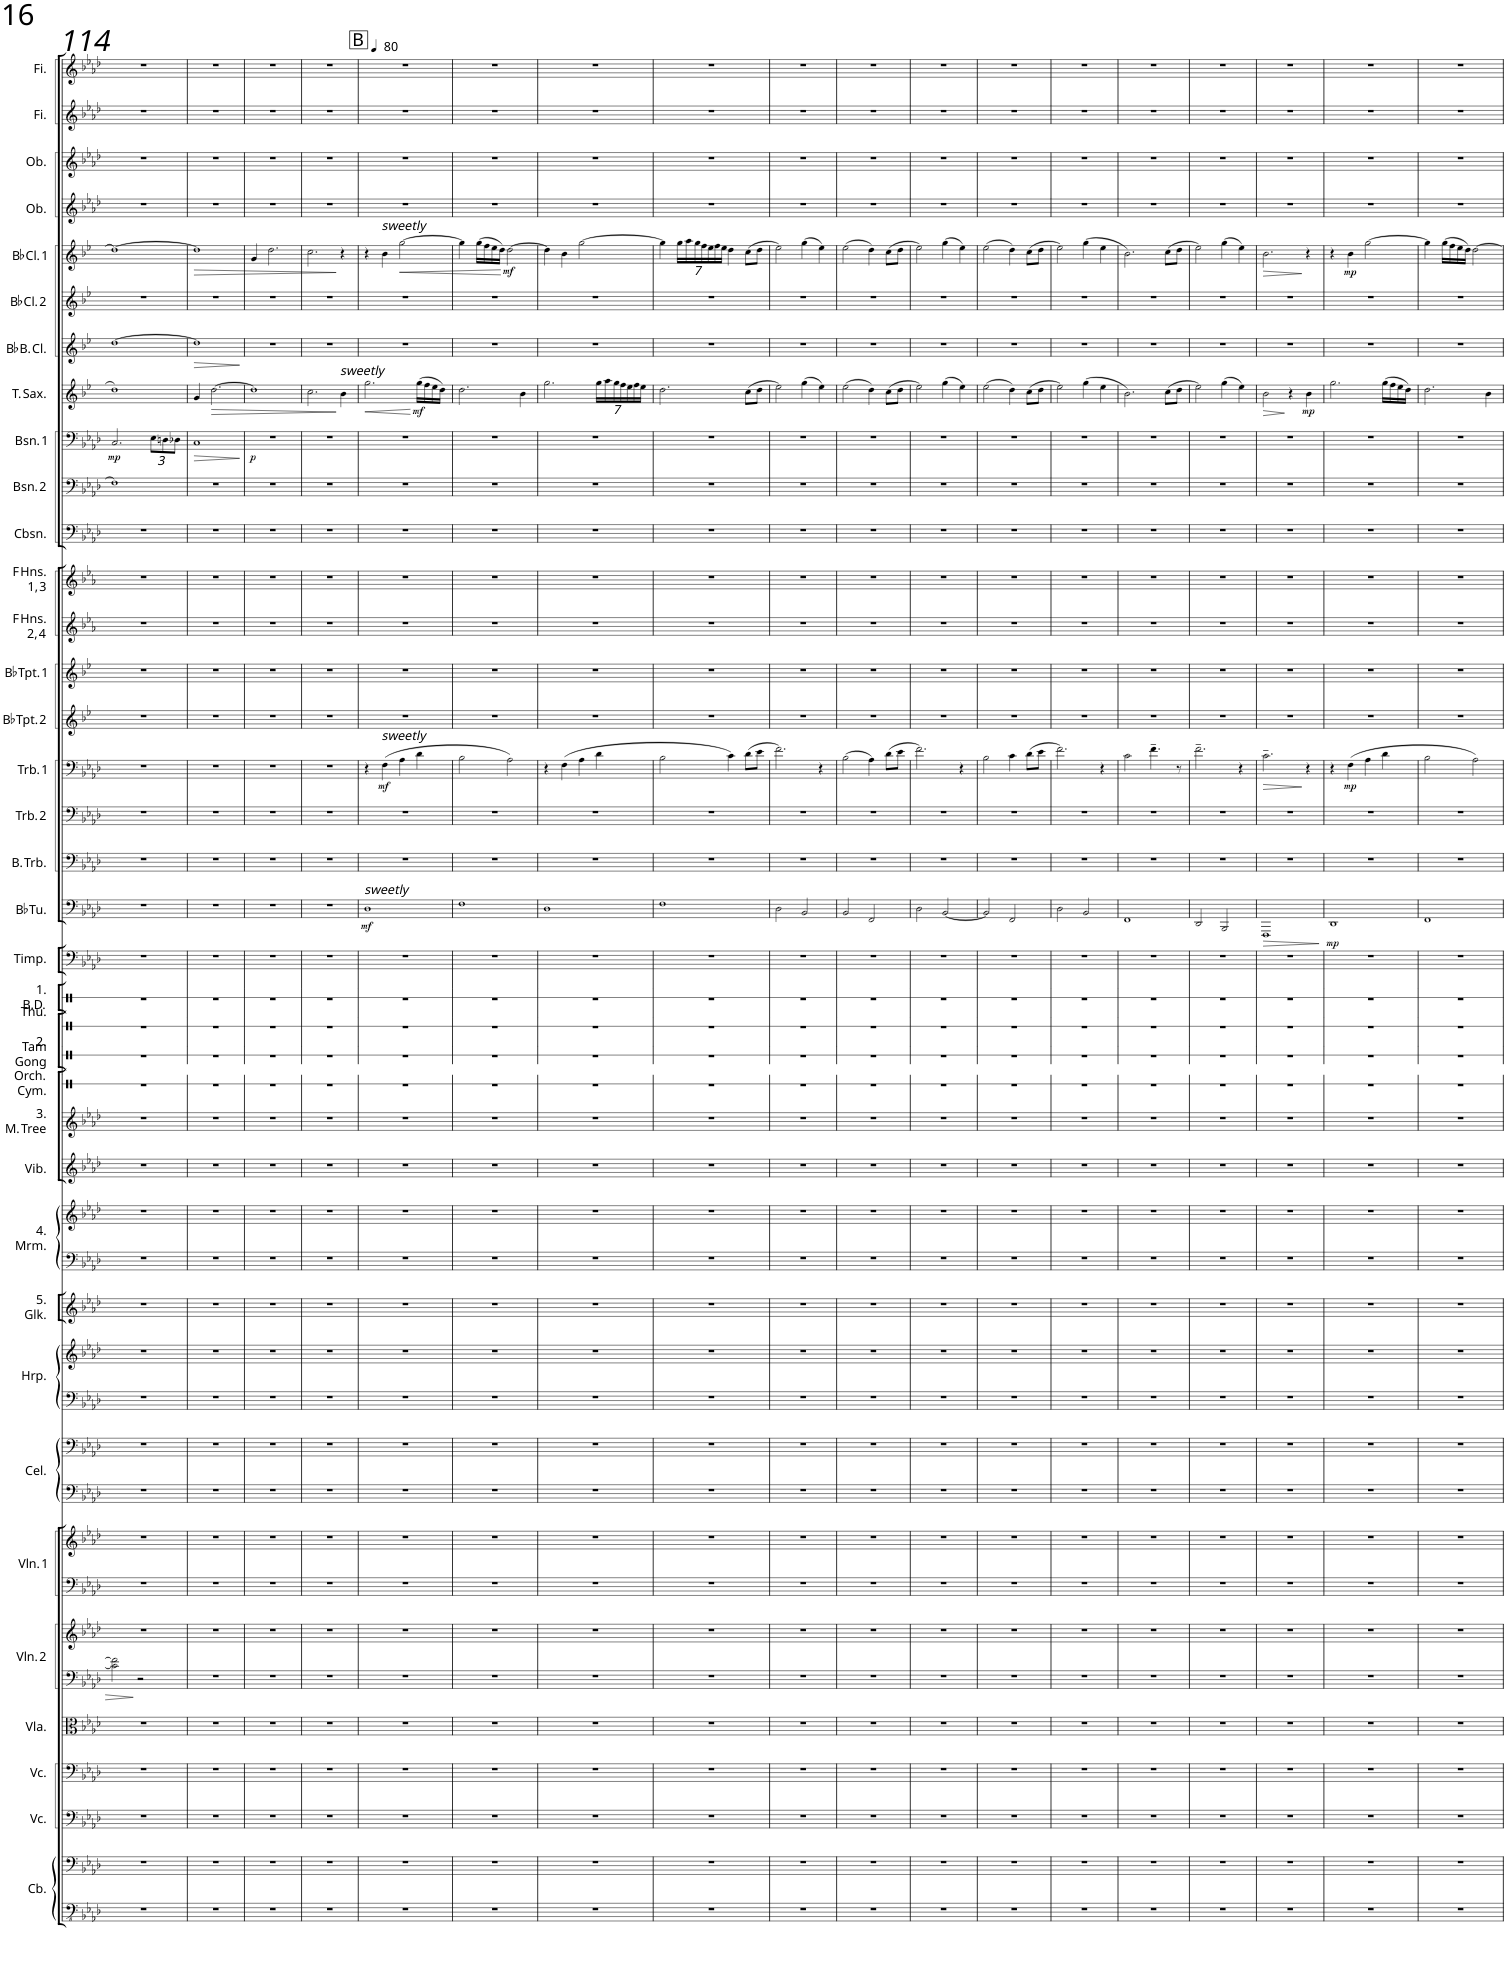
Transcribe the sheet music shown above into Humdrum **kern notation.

**kern	**kern	**kern	**kern	**kern	**kern	**kern	**kern	**kern	**kern	**kern	**kern	**kern	**kern	**kern	**kern	**kern	**kern	**kern	**kern	**kern	**kern	**kern	**kern	**dynam	**kern	**kern	**kern	**dynam	**kern	**kern	**kern	**kern	**kern	**kern	**kern	**dynam	**kern	**dynam	**kern	**dynam	**kern	**kern	**dynam	**kern	**kern	**kern	**kern
*part36	*part36	*part35	*part34	*part33	*part32	*part32	*part31	*part31	*part30	*part30	*part29	*part29	*part28	*part27	*part27	*part26	*part25	*part24	*part23	*part22	*part21	*part20	*part19	*part19	*part18	*part17	*part16	*part16	*part15	*part14	*part13	*part12	*part11	*part10	*part9	*part9	*part8	*part8	*part7	*part7	*part6	*part5	*part5	*part4	*part3	*part2	*part1
*staff42	*staff41	*staff40	*staff39	*staff38	*staff37	*staff36	*staff35	*staff34	*staff33	*staff32	*staff31	*staff30	*staff29	*staff28	*staff27	*staff26	*staff25	*staff24	*staff23	*staff22	*staff21	*staff20	*staff19	*staff19	*staff18	*staff17	*staff16	*staff16	*staff15	*staff14	*staff13	*staff12	*staff11	*staff10	*staff9	*staff9	*staff8	*staff8	*staff7	*staff7	*staff6	*staff5	*staff5	*staff4	*staff3	*staff2	*staff1
*I"Contrabass	*	*I"Violoncello	*I"Violoncello	*I"Viola	*I"Violin 2	*	*I"Violin 1	*	*I"Piano Celesta	*	*I"Harp	*	*I"5. Glockenspiel	*I"4. Marimba	*	*I"Vibraphone	*I"3. Mark Tree	*I"Orchestra Cymbals	*I"Tam-Tam Big Gong	*I"Thundersheet  2.	*I"1. Bass Drum	*I"Timpani	*I"Bb Tuba	*	*I"Bass Trombone	*I"Trombone 2	*I"Trombone 1	*	*I"Bb Trumpet 2	*I"Bb Trumpet 1	*I"F Horns 2, 4	*I"F Horns 1, 3	*I"Contrabassoon	*I"Bassoon 2	*I"Bassoon 1	*	*I"Tenor Saxophone	*	*I"Bb Bass Clarinet	*	*I"Bb Clarinet 2	*I"Bb Clarinet 1	*	*I"English Horn	*I"Oboe	*I"Flute 2 Alto Flt.	*I"Flute 1 Piccolo
*I'Cb.	*	*I'Vc.	*I'Vc.	*I'Vla.	*I'Vln. 2	*	*I'Vln. 1	*	*I'Pno. Csta.	*	*I'Hrp.	*	*I'5. Glk.	*I'4. Mrm.	*	*I'Vib.	*I'3. M. Tree	*I'Orch.  Cym.	*I'Tam Gong	*I'Thu.  2.	*I'1. B.D.	*I'Timp.	*I'Bb Tu.	*	*I'B. Trb.	*I'Trb. 2	*I'Trb. 1	*	*I'Bb Tpt. 2	*I'Bb Tpt. 1	*I'F Hns. 2, 4	*I'F Hns. 1, 3	*I'Cbsn.	*I'Bsn. 2	*I'Bsn. 1	*	*I'T. Sax.	*	*I'Bb B. Cl.	*	*I'Bb Cl. 2	*I'Bb Cl. 1	*	*I'E. Hn.	*I'Ob.	*I'Fl. 2 AFlt	*I'Fl. 1 Picc.
!!LO:PB:g=z
*clefFv4	*clefF4	*clefF4	*clefF4	*clefC3	*clefF4	*clefG2	*clefF4	*clefG2	*clefF4	*clefF4	*clefF4	*clefG2	*clefG2	*clefF4	*clefG2	*clefG2	*clefG2	*clefX	*clefX	*clefX	*clefX	*clefF4	*clefF4	*	*clefF4	*clefF4	*clefF4	*	*clefG2	*clefG2	*clefG2	*clefG2	*clefF4	*clefF4	*clefF4	*	*clefG2	*	*clefG2	*	*clefG2	*clefG2	*	*clefG2	*clefG2	*clefG2	*clefG2
*	*	*	*	*	*	*	*	*	*Trd-7c-12	*Trd-7c-12	*	*	*Trd-14c-24	*	*	*	*	*	*	*	*	*	*	*	*	*	*	*	*Trd1c2	*Trd1c2	*Trd4c7	*Trd4c7	*Trd7c12	*	*	*	*Trd8c14	*	*Trd8c14	*	*Trd1c2	*Trd1c2	*	*Trd4c7	*	*	*
*k[b-e-a-d-]	*k[b-e-a-d-]	*k[b-e-a-d-]	*k[b-e-a-d-]	*k[b-e-a-d-]	*k[b-e-a-d-]	*k[b-e-a-d-]	*k[b-e-a-d-]	*k[b-e-a-d-]	*k[b-e-a-d-]	*k[b-e-a-d-]	*k[b-e-a-d-]	*k[b-e-a-d-]	*k[b-e-a-d-]	*k[b-e-a-d-]	*k[b-e-a-d-]	*k[b-e-a-d-]	*k[b-e-a-d-]	*k[]	*k[]	*k[]	*k[]	*k[b-e-a-d-]	*k[b-e-a-d-]	*	*k[b-e-a-d-]	*k[b-e-a-d-]	*k[b-e-a-d-]	*	*k[b-e-]	*k[b-e-]	*k[b-e-a-]	*k[b-e-a-]	*k[b-e-a-d-]	*k[b-e-a-d-]	*k[b-e-a-d-]	*	*k[b-e-]	*	*k[b-e-]	*	*k[b-e-]	*k[b-e-]	*	*k[b-e-a-d-]	*k[b-e-a-d-]	*k[b-e-a-d-]	*k[b-e-a-d-]
*M4/4	*M4/4	*M4/4	*M4/4	*M4/4	*M4/4	*M4/4	*M4/4	*M4/4	*M4/4	*M4/4	*M4/4	*M4/4	*M4/4	*M4/4	*M4/4	*M4/4	*M4/4	*M4/4	*M4/4	*M4/4	*M4/4	*M4/4	*M4/4	*	*M4/4	*M4/4	*M4/4	*	*M4/4	*M4/4	*M4/4	*M4/4	*M4/4	*M4/4	*M4/4	*	*M4/4	*	*M4/4	*	*M4/4	*M4/4	*	*M4/4	*M4/4	*M4/4	*M4/4
=114	=114	=114	=114	=114	=114	=114	=114	=114	=114	=114	=114	=114	=114	=114	=114	=114	=114	=114	=114	=114	=114	=114	=114	=114	=114	=114	=114	=114	=114	=114	=114	=114	=114	=114	=114	=114	=114	=114	=114	=114	=114	=114	=114	=114	=114	=114	=114
!	!	!	!	!	!	!	!	!	!	!	!	!	!	!	!	!	!	!	!	!	!	!	!	!	!	!	!	!	!	!	!	!	!	!	!	!LO:DY:b	!	!	!	!	!	!	!	!	!	!	!
1r	1r	1r	1r	1r	2c\] 2f\]	1r	1r	1r	1r	1r	1r	1r	1r	1r	1r	1r	1r	1r	1r	1r	1r	1r	1r	.	1r	1r	1r	.	1r	1r	1r	1r	1r	1F]	2.C/	mp	1dd	.	[1dd	.	1r	1dd_	.	1r	1r	1r	1r
.	.	.	.	.	2r	.	.	.	.	.	.	.	.	.	.	.	.	.	.	.	.	.	.	.	.	.	.	.	.	.	.	.	.	.	.	.	.	.	.	.	.	.	.	.	.	.	.
*	*	*	*	*	*	*	*	*	*	*	*	*	*	*	*	*	*	*	*	*	*	*	*	*	*	*	*	*	*	*	*	*	*	*	*Xbrackettup	*	*	*	*	*	*	*	*	*	*	*	*
.	.	.	.	.	.	.	.	.	.	.	.	.	.	.	.	.	.	.	.	.	.	.	.	.	.	.	.	.	.	.	.	.	.	.	12E-\L	.	.	.	.	.	.	.	.	.	.	.	.
.	.	.	.	.	.	.	.	.	.	.	.	.	.	.	.	.	.	.	.	.	.	.	.	.	.	.	.	.	.	.	.	.	.	.	12Dn\	.	.	.	.	.	.	.	.	.	.	.	.
.	.	.	.	.	.	.	.	.	.	.	.	.	.	.	.	.	.	.	.	.	.	.	.	.	.	.	.	.	.	.	.	.	.	.	12D-X\J	.	.	.	.	.	.	.	.	.	.	.	.
=115	=115	=115	=115	=115	=115	=115	=115	=115	=115	=115	=115	=115	=115	=115	=115	=115	=115	=115	=115	=115	=115	=115	=115	=115	=115	=115	=115	=115	=115	=115	=115	=115	=115	=115	=115	=115	=115	=115	=115	=115	=115	=115	=115	=115	=115	=115	=115
!	!	!	!	!	!	!	!	!	!	!	!	!	!	!	!	!	!	!	!	!	!	!	!	!	!	!	!	!	!	!	!	!	!	!	!	!LO:HP:b	!	!	!	!LO:HP:b	!	!	!LO:HP:b	!	!	!	!
1r	1r	1r	1r	1r	1r	1r	1r	1r	1r	1r	1r	1r	1r	1r	1r	1r	1r	1r	1r	1r	1r	1r	1r	.	1r	1r	1r	.	1r	1r	1r	1r	1r	1r	1C	>	4g/	.	1dd]	>	1r	1dd]	>	1r	1r	1r	1r
!	!	!	!	!	!	!	!	!	!	!	!	!	!	!	!	!	!	!	!	!	!	!	!	!	!	!	!	!	!	!	!	!	!	!	!	!	!	!LO:HP:b	!	!	!	!	!	!	!	!	!
.	.	.	.	.	.	.	.	.	.	.	.	.	.	.	.	.	.	.	.	.	.	.	.	.	.	.	.	.	.	.	.	.	.	.	.	.	[2.dd\	>	.	.	.	.	.	.	.	.	.
.	.	.	.	.	.	.	.	.	.	.	.	.	.	.	.	.	.	.	.	.	.	.	.	.	.	.	.	.	.	.	.	.	.	.	.	]	.	.	.	]	.	.	.	.	.	.	.
=116	=116	=116	=116	=116	=116	=116	=116	=116	=116	=116	=116	=116	=116	=116	=116	=116	=116	=116	=116	=116	=116	=116	=116	=116	=116	=116	=116	=116	=116	=116	=116	=116	=116	=116	=116	=116	=116	=116	=116	=116	=116	=116	=116	=116	=116	=116	=116
!	!	!	!	!	!	!	!	!	!	!	!	!	!	!	!	!	!	!	!	!	!	!	!	!	!	!	!	!	!	!	!	!	!	!	!	!LO:DY:b	!	!	!	!	!	!	!	!	!	!	!
1r	1r	1r	1r	1r	1r	1r	1r	1r	1r	1r	1r	1r	1r	1r	1r	1r	1r	1r	1r	1r	1r	1r	1r	.	1r	1r	1r	.	1r	1r	1r	1r	1r	1r	1r	p	1dd]	.	1r	.	1r	4g/	.	1r	1r	1r	1r
.	.	.	.	.	.	.	.	.	.	.	.	.	.	.	.	.	.	.	.	.	.	.	.	.	.	.	.	.	.	.	.	.	.	.	.	.	.	.	.	.	.	2.dd\	.	.	.	.	.
=117	=117	=117	=117	=117	=117	=117	=117	=117	=117	=117	=117	=117	=117	=117	=117	=117	=117	=117	=117	=117	=117	=117	=117	=117	=117	=117	=117	=117	=117	=117	=117	=117	=117	=117	=117	=117	=117	=117	=117	=117	=117	=117	=117	=117	=117	=117	=117
1r	1r	1r	1r	1r	1r	1r	1r	1r	1r	1r	1r	1r	1r	1r	1r	1r	1r	1r	1r	1r	1r	1r	1r	.	1r	1r	1r	.	1r	1r	1r	1r	1r	1r	1r	.	2.cc\	.	1r	.	1r	2.cc\	.	1r	1r	1r	1r
!	!	!	!	!	!	!	!	!	!	!	!	!	!	!	!	!	!	!	!	!	!	!	!	!	!	!	!	!	!	!	!	!	!	!	!	!	!LO:TX:a:i:t=sweetly	!	!	!	!	!	!	!	!	!	!
.	.	.	.	.	.	.	.	.	.	.	.	.	.	.	.	.	.	.	.	.	.	.	.	.	.	.	.	.	.	.	.	.	.	.	.	.	4b-\	]	.	.	.	4r	]	.	.	.	.
=118	=118	=118	=118	=118	=118	=118	=118	=118	=118	=118	=118	=118	=118	=118	=118	=118	=118	=118	=118	=118	=118	=118	=118	=118	=118	=118	=118	=118	=118	=118	=118	=118	=118	=118	=118	=118	=118	=118	=118	=118	=118	=118	=118	=118	=118	=118	=118
!!LO:REH:place=s1:a:B:cj:fs=20:t=B
*	*	*	*	*	*	*	*	*	*	*	*	*	*	*	*	*	*	*	*	*	*	*	*	*	*	*	*	*	*	*	*	*	*	*	*	*	*	*	*	*	*	*	*	*	*	*	*MM80
!	!	!	!	!	!	!	!	!	!	!	!	!	!	!	!	!	!	!	!	!	!	!	!LO:TX:a:i:t=sweetly	!	!	!	!	!	!	!	!	!	!	!	!	!	!	!	!	!	!	!	!	!	!	!	!
!	!	!	!	!	!	!	!	!	!	!	!	!	!	!	!	!	!	!	!	!	!	!	!	!LO:DY:b	!	!	!	!	!	!	!	!	!	!	!	!	!	!LO:HP:b	!	!	!	!	!	!	!	!	!
1r	1r	1r	1r	1r	1r	1r	1r	1r	1r	1r	1r	1r	1r	1r	1r	1r	1r	1r	1r	1r	1r	1r	1D-	mf	1r	1r	4r	.	1r	1r	1r	1r	1r	1r	1r	.	2.gg\	<	1r	.	1r	4r	.	1r	1r	1r	1r
!	!	!	!	!	!	!	!	!	!	!	!	!	!	!	!	!	!	!	!	!	!	!	!	!	!	!	!	!	!	!	!	!	!	!	!	!	!	!	!	!	!	!LO:TX:a:i:t=sweetly	!	!	!	!	!
!	!	!	!	!	!	!	!	!	!	!	!	!	!	!	!	!	!	!	!	!	!	!	!	!	!	!	!LO:TX:a:i:t=sweetly	!	!	!	!	!	!	!	!	!	!	!	!	!	!	!	!	!	!	!	!
!	!	!	!	!	!	!	!	!	!	!	!	!	!	!	!	!	!	!	!	!	!	!	!	!	!	!	!	!LO:DY:b	!	!	!	!	!	!	!	!	!	!	!	!	!	!	!	!	!	!	!
.	.	.	.	.	.	.	.	.	.	.	.	.	.	.	.	.	.	.	.	.	.	.	.	.	.	.	(>4F\	mf	.	.	.	.	.	.	.	.	.	.	.	.	.	4b-\	.	.	.	.	.
!	!	!	!	!	!	!	!	!	!	!	!	!	!	!	!	!	!	!	!	!	!	!	!	!	!	!	!	!	!	!	!	!	!	!	!	!	!	!	!	!	!	!	!LO:HP:b	!	!	!	!
.	.	.	.	.	.	.	.	.	.	.	.	.	.	.	.	.	.	.	.	.	.	.	.	.	.	.	4A-\	.	.	.	.	.	.	.	.	.	.	.	.	.	.	[2gg\	<	.	.	.	.
!	!	!	!	!	!	!	!	!	!	!	!	!	!	!	!	!	!	!	!	!	!	!	!	!	!	!	!	!	!	!	!	!	!	!	!	!	!	!LO:DY:n=1:b	!	!	!	!	!	!	!	!	!
.	.	.	.	.	.	.	.	.	.	.	.	.	.	.	.	.	.	.	.	.	.	.	.	.	.	.	4d-\	.	.	.	.	.	.	.	.	.	(>16gg\LL	[ mf	.	.	.	.	.	.	.	.	.
.	.	.	.	.	.	.	.	.	.	.	.	.	.	.	.	.	.	.	.	.	.	.	.	.	.	.	.	.	.	.	.	.	.	.	.	.	16ff\	.	.	.	.	.	.	.	.	.	.
.	.	.	.	.	.	.	.	.	.	.	.	.	.	.	.	.	.	.	.	.	.	.	.	.	.	.	.	.	.	.	.	.	.	.	.	.	16ee-\	.	.	.	.	.	.	.	.	.	.
.	.	.	.	.	.	.	.	.	.	.	.	.	.	.	.	.	.	.	.	.	.	.	.	.	.	.	.	.	.	.	.	.	.	.	.	.	16dd\JJ)	.	.	.	.	.	.	.	.	.	.
=119	=119	=119	=119	=119	=119	=119	=119	=119	=119	=119	=119	=119	=119	=119	=119	=119	=119	=119	=119	=119	=119	=119	=119	=119	=119	=119	=119	=119	=119	=119	=119	=119	=119	=119	=119	=119	=119	=119	=119	=119	=119	=119	=119	=119	=119	=119	=119
1r	1r	1r	1r	1r	1r	1r	1r	1r	1r	1r	1r	1r	1r	1r	1r	1r	1r	1r	1r	1r	1r	1r	1F	.	1r	1r	2B-\	.	1r	1r	1r	1r	1r	1r	1r	.	2.dd\	.	1r	.	1r	4gg\]	.	1r	1r	1r	1r
.	.	.	.	.	.	.	.	.	.	.	.	.	.	.	.	.	.	.	.	.	.	.	.	.	.	.	.	.	.	.	.	.	.	.	.	.	.	.	.	.	.	(>16gg\LL	.	.	.	.	.
.	.	.	.	.	.	.	.	.	.	.	.	.	.	.	.	.	.	.	.	.	.	.	.	.	.	.	.	.	.	.	.	.	.	.	.	.	.	.	.	.	.	16ff\	.	.	.	.	.
.	.	.	.	.	.	.	.	.	.	.	.	.	.	.	.	.	.	.	.	.	.	.	.	.	.	.	.	.	.	.	.	.	.	.	.	.	.	.	.	.	.	16ee-\	.	.	.	.	.
.	.	.	.	.	.	.	.	.	.	.	.	.	.	.	.	.	.	.	.	.	.	.	.	.	.	.	.	.	.	.	.	.	.	.	.	.	.	.	.	.	.	16dd\JJ)	.	.	.	.	.
!	!	!	!	!	!	!	!	!	!	!	!	!	!	!	!	!	!	!	!	!	!	!	!	!	!	!	!	!	!	!	!	!	!	!	!	!	!	!	!	!	!	!	!LO:DY:n=1:b	!	!	!	!
.	.	.	.	.	.	.	.	.	.	.	.	.	.	.	.	.	.	.	.	.	.	.	.	.	.	.	2A-\)	.	.	.	.	.	.	.	.	.	.	.	.	.	.	[2dd\	[ mf	.	.	.	.
.	.	.	.	.	.	.	.	.	.	.	.	.	.	.	.	.	.	.	.	.	.	.	.	.	.	.	.	.	.	.	.	.	.	.	.	.	4b-\	.	.	.	.	.	.	.	.	.	.
=120	=120	=120	=120	=120	=120	=120	=120	=120	=120	=120	=120	=120	=120	=120	=120	=120	=120	=120	=120	=120	=120	=120	=120	=120	=120	=120	=120	=120	=120	=120	=120	=120	=120	=120	=120	=120	=120	=120	=120	=120	=120	=120	=120	=120	=120	=120	=120
1r	1r	1r	1r	1r	1r	1r	1r	1r	1r	1r	1r	1r	1r	1r	1r	1r	1r	1r	1r	1r	1r	1r	1D-	.	1r	1r	4r	.	1r	1r	1r	1r	1r	1r	1r	.	2.gg\	.	1r	.	1r	4dd\]	.	1r	1r	1r	1r
.	.	.	.	.	.	.	.	.	.	.	.	.	.	.	.	.	.	.	.	.	.	.	.	.	.	.	(>4F\	.	.	.	.	.	.	.	.	.	.	.	.	.	.	4b-\	.	.	.	.	.
.	.	.	.	.	.	.	.	.	.	.	.	.	.	.	.	.	.	.	.	.	.	.	.	.	.	.	4A-\	.	.	.	.	.	.	.	.	.	.	.	.	.	.	[2gg\	.	.	.	.	.
*	*	*	*	*	*	*	*	*	*	*	*	*	*	*	*	*	*	*	*	*	*	*	*	*	*	*	*	*	*	*	*	*	*	*	*	*	*Xbrackettup	*	*	*	*	*	*	*	*	*	*
.	.	.	.	.	.	.	.	.	.	.	.	.	.	.	.	.	.	.	.	.	.	.	.	.	.	.	4d-\	.	.	.	.	.	.	.	.	.	28gg\LL	.	.	.	.	.	.	.	.	.	.
.	.	.	.	.	.	.	.	.	.	.	.	.	.	.	.	.	.	.	.	.	.	.	.	.	.	.	.	.	.	.	.	.	.	.	.	.	28aa\	.	.	.	.	.	.	.	.	.	.
.	.	.	.	.	.	.	.	.	.	.	.	.	.	.	.	.	.	.	.	.	.	.	.	.	.	.	.	.	.	.	.	.	.	.	.	.	28gg\	.	.	.	.	.	.	.	.	.	.
.	.	.	.	.	.	.	.	.	.	.	.	.	.	.	.	.	.	.	.	.	.	.	.	.	.	.	.	.	.	.	.	.	.	.	.	.	28ff\	.	.	.	.	.	.	.	.	.	.
.	.	.	.	.	.	.	.	.	.	.	.	.	.	.	.	.	.	.	.	.	.	.	.	.	.	.	.	.	.	.	.	.	.	.	.	.	28ee-\	.	.	.	.	.	.	.	.	.	.
.	.	.	.	.	.	.	.	.	.	.	.	.	.	.	.	.	.	.	.	.	.	.	.	.	.	.	.	.	.	.	.	.	.	.	.	.	28ff\	.	.	.	.	.	.	.	.	.	.
.	.	.	.	.	.	.	.	.	.	.	.	.	.	.	.	.	.	.	.	.	.	.	.	.	.	.	.	.	.	.	.	.	.	.	.	.	28ee-\JJ	.	.	.	.	.	.	.	.	.	.
=121	=121	=121	=121	=121	=121	=121	=121	=121	=121	=121	=121	=121	=121	=121	=121	=121	=121	=121	=121	=121	=121	=121	=121	=121	=121	=121	=121	=121	=121	=121	=121	=121	=121	=121	=121	=121	=121	=121	=121	=121	=121	=121	=121	=121	=121	=121	=121
1r	1r	1r	1r	1r	1r	1r	1r	1r	1r	1r	1r	1r	1r	1r	1r	1r	1r	1r	1r	1r	1r	1r	1F	.	1r	1r	2B-\	.	1r	1r	1r	1r	1r	1r	1r	.	2.dd\	.	1r	.	1r	4gg\]	.	1r	1r	1r	1r
*	*	*	*	*	*	*	*	*	*	*	*	*	*	*	*	*	*	*	*	*	*	*	*	*	*	*	*	*	*	*	*	*	*	*	*	*	*	*	*	*	*	*Xbrackettup	*	*	*	*	*
.	.	.	.	.	.	.	.	.	.	.	.	.	.	.	.	.	.	.	.	.	.	.	.	.	.	.	.	.	.	.	.	.	.	.	.	.	.	.	.	.	.	28gg\LL	.	.	.	.	.
.	.	.	.	.	.	.	.	.	.	.	.	.	.	.	.	.	.	.	.	.	.	.	.	.	.	.	.	.	.	.	.	.	.	.	.	.	.	.	.	.	.	28aa\	.	.	.	.	.
.	.	.	.	.	.	.	.	.	.	.	.	.	.	.	.	.	.	.	.	.	.	.	.	.	.	.	.	.	.	.	.	.	.	.	.	.	.	.	.	.	.	28gg\	.	.	.	.	.
.	.	.	.	.	.	.	.	.	.	.	.	.	.	.	.	.	.	.	.	.	.	.	.	.	.	.	.	.	.	.	.	.	.	.	.	.	.	.	.	.	.	28ff\	.	.	.	.	.
.	.	.	.	.	.	.	.	.	.	.	.	.	.	.	.	.	.	.	.	.	.	.	.	.	.	.	.	.	.	.	.	.	.	.	.	.	.	.	.	.	.	28ee-\	.	.	.	.	.
.	.	.	.	.	.	.	.	.	.	.	.	.	.	.	.	.	.	.	.	.	.	.	.	.	.	.	.	.	.	.	.	.	.	.	.	.	.	.	.	.	.	28ff\	.	.	.	.	.
.	.	.	.	.	.	.	.	.	.	.	.	.	.	.	.	.	.	.	.	.	.	.	.	.	.	.	.	.	.	.	.	.	.	.	.	.	.	.	.	.	.	28ee-\JJ	.	.	.	.	.
.	.	.	.	.	.	.	.	.	.	.	.	.	.	.	.	.	.	.	.	.	.	.	.	.	.	.	4c\)	.	.	.	.	.	.	.	.	.	.	.	.	.	.	4dd\	.	.	.	.	.
.	.	.	.	.	.	.	.	.	.	.	.	.	.	.	.	.	.	.	.	.	.	.	.	.	.	.	(>8d-\L	.	.	.	.	.	.	.	.	.	(>8cc\L	.	.	.	.	(>8cc\L	.	.	.	.	.
.	.	.	.	.	.	.	.	.	.	.	.	.	.	.	.	.	.	.	.	.	.	.	.	.	.	.	8e-\J	.	.	.	.	.	.	.	.	.	8dd\J	.	.	.	.	8dd\J	.	.	.	.	.
=122	=122	=122	=122	=122	=122	=122	=122	=122	=122	=122	=122	=122	=122	=122	=122	=122	=122	=122	=122	=122	=122	=122	=122	=122	=122	=122	=122	=122	=122	=122	=122	=122	=122	=122	=122	=122	=122	=122	=122	=122	=122	=122	=122	=122	=122	=122	=122
1r	1r	1r	1r	1r	1r	1r	1r	1r	1r	1r	1r	1r	1r	1r	1r	1r	1r	1r	1r	1r	1r	1r	2D-\	.	1r	1r	2.f\)	.	1r	1r	1r	1r	1r	1r	1r	.	2ee-\)	.	1r	.	1r	2ee-\)	.	1r	1r	1r	1r
.	.	.	.	.	.	.	.	.	.	.	.	.	.	.	.	.	.	.	.	.	.	.	2BB-/	.	.	.	.	.	.	.	.	.	.	.	.	.	(>4gg\	.	.	.	.	(>4gg\	.	.	.	.	.
.	.	.	.	.	.	.	.	.	.	.	.	.	.	.	.	.	.	.	.	.	.	.	.	.	.	.	4r	.	.	.	.	.	.	.	.	.	4ee-\)	.	.	.	.	4ee-\)	.	.	.	.	.
=123	=123	=123	=123	=123	=123	=123	=123	=123	=123	=123	=123	=123	=123	=123	=123	=123	=123	=123	=123	=123	=123	=123	=123	=123	=123	=123	=123	=123	=123	=123	=123	=123	=123	=123	=123	=123	=123	=123	=123	=123	=123	=123	=123	=123	=123	=123	=123
1r	1r	1r	1r	1r	1r	1r	1r	1r	1r	1r	1r	1r	1r	1r	1r	1r	1r	1r	1r	1r	1r	1r	2BB-/	.	1r	1r	(>2B-\	.	1r	1r	1r	1r	1r	1r	1r	.	(>2ee-\	.	1r	.	1r	(>2ee-\	.	1r	1r	1r	1r
.	.	.	.	.	.	.	.	.	.	.	.	.	.	.	.	.	.	.	.	.	.	.	2FF/	.	.	.	4A-\)	.	.	.	.	.	.	.	.	.	4dd\)	.	.	.	.	4dd\)	.	.	.	.	.
.	.	.	.	.	.	.	.	.	.	.	.	.	.	.	.	.	.	.	.	.	.	.	.	.	.	.	(>8d-\L	.	.	.	.	.	.	.	.	.	(>8cc\L	.	.	.	.	(>8cc\L	.	.	.	.	.
.	.	.	.	.	.	.	.	.	.	.	.	.	.	.	.	.	.	.	.	.	.	.	.	.	.	.	8e-\J	.	.	.	.	.	.	.	.	.	8dd\J	.	.	.	.	8dd\J	.	.	.	.	.
=124	=124	=124	=124	=124	=124	=124	=124	=124	=124	=124	=124	=124	=124	=124	=124	=124	=124	=124	=124	=124	=124	=124	=124	=124	=124	=124	=124	=124	=124	=124	=124	=124	=124	=124	=124	=124	=124	=124	=124	=124	=124	=124	=124	=124	=124	=124	=124
1r	1r	1r	1r	1r	1r	1r	1r	1r	1r	1r	1r	1r	1r	1r	1r	1r	1r	1r	1r	1r	1r	1r	2D-\	.	1r	1r	2.f\)	.	1r	1r	1r	1r	1r	1r	1r	.	2ee-\)	.	1r	.	1r	2ee-\)	.	1r	1r	1r	1r
.	.	.	.	.	.	.	.	.	.	.	.	.	.	.	.	.	.	.	.	.	.	.	[2BB-/	.	.	.	.	.	.	.	.	.	.	.	.	.	(>4gg\	.	.	.	.	(>4gg\	.	.	.	.	.
.	.	.	.	.	.	.	.	.	.	.	.	.	.	.	.	.	.	.	.	.	.	.	.	.	.	.	4r	.	.	.	.	.	.	.	.	.	4ee-\)	.	.	.	.	4ee-\)	.	.	.	.	.
=125	=125	=125	=125	=125	=125	=125	=125	=125	=125	=125	=125	=125	=125	=125	=125	=125	=125	=125	=125	=125	=125	=125	=125	=125	=125	=125	=125	=125	=125	=125	=125	=125	=125	=125	=125	=125	=125	=125	=125	=125	=125	=125	=125	=125	=125	=125	=125
1r	1r	1r	1r	1r	1r	1r	1r	1r	1r	1r	1r	1r	1r	1r	1r	1r	1r	1r	1r	1r	1r	1r	2BB-/]	.	1r	1r	2B-\	.	1r	1r	1r	1r	1r	1r	1r	.	(>2ee-\	.	1r	.	1r	(>2ee-\	.	1r	1r	1r	1r
.	.	.	.	.	.	.	.	.	.	.	.	.	.	.	.	.	.	.	.	.	.	.	2FF/	.	.	.	4c\	.	.	.	.	.	.	.	.	.	4dd\)	.	.	.	.	4dd\)	.	.	.	.	.
.	.	.	.	.	.	.	.	.	.	.	.	.	.	.	.	.	.	.	.	.	.	.	.	.	.	.	(>8d-\L	.	.	.	.	.	.	.	.	.	(>8cc\L	.	.	.	.	(>8cc\L	.	.	.	.	.
.	.	.	.	.	.	.	.	.	.	.	.	.	.	.	.	.	.	.	.	.	.	.	.	.	.	.	8e-\J	.	.	.	.	.	.	.	.	.	8dd\J	.	.	.	.	8dd\J	.	.	.	.	.
=126	=126	=126	=126	=126	=126	=126	=126	=126	=126	=126	=126	=126	=126	=126	=126	=126	=126	=126	=126	=126	=126	=126	=126	=126	=126	=126	=126	=126	=126	=126	=126	=126	=126	=126	=126	=126	=126	=126	=126	=126	=126	=126	=126	=126	=126	=126	=126
1r	1r	1r	1r	1r	1r	1r	1r	1r	1r	1r	1r	1r	1r	1r	1r	1r	1r	1r	1r	1r	1r	1r	2D-\	.	1r	1r	2.f\)	.	1r	1r	1r	1r	1r	1r	1r	.	2ee-\)	.	1r	.	1r	2ee-\)	.	1r	1r	1r	1r
.	.	.	.	.	.	.	.	.	.	.	.	.	.	.	.	.	.	.	.	.	.	.	2BB-/	.	.	.	.	.	.	.	.	.	.	.	.	.	(>4gg\	.	.	.	.	(>4gg\	.	.	.	.	.
.	.	.	.	.	.	.	.	.	.	.	.	.	.	.	.	.	.	.	.	.	.	.	.	.	.	.	4r	.	.	.	.	.	.	.	.	.	4ee-\	.	.	.	.	4ee-\	.	.	.	.	.
=127	=127	=127	=127	=127	=127	=127	=127	=127	=127	=127	=127	=127	=127	=127	=127	=127	=127	=127	=127	=127	=127	=127	=127	=127	=127	=127	=127	=127	=127	=127	=127	=127	=127	=127	=127	=127	=127	=127	=127	=127	=127	=127	=127	=127	=127	=127	=127
1r	1r	1r	1r	1r	1r	1r	1r	1r	1r	1r	1r	1r	1r	1r	1r	1r	1r	1r	1r	1r	1r	1r	1FF	.	1r	1r	2c\	.	1r	1r	1r	1r	1r	1r	1r	.	2.b-\)	.	1r	.	1r	2.b-\)	.	1r	1r	1r	1r
.	.	.	.	.	.	.	.	.	.	.	.	.	.	.	.	.	.	.	.	.	.	.	.	.	.	.	4.f~\	.	.	.	.	.	.	.	.	.	.	.	.	.	.	.	.	.	.	.	.
.	.	.	.	.	.	.	.	.	.	.	.	.	.	.	.	.	.	.	.	.	.	.	.	.	.	.	.	.	.	.	.	.	.	.	.	.	(>8cc\L	.	.	.	.	(>8cc\L	.	.	.	.	.
.	.	.	.	.	.	.	.	.	.	.	.	.	.	.	.	.	.	.	.	.	.	.	.	.	.	.	8r	.	.	.	.	.	.	.	.	.	8dd\J	.	.	.	.	8dd\J	.	.	.	.	.
=128	=128	=128	=128	=128	=128	=128	=128	=128	=128	=128	=128	=128	=128	=128	=128	=128	=128	=128	=128	=128	=128	=128	=128	=128	=128	=128	=128	=128	=128	=128	=128	=128	=128	=128	=128	=128	=128	=128	=128	=128	=128	=128	=128	=128	=128	=128	=128
1r	1r	1r	1r	1r	1r	1r	1r	1r	1r	1r	1r	1r	1r	1r	1r	1r	1r	1r	1r	1r	1r	1r	2DD-/	.	1r	1r	2.f~\	.	1r	1r	1r	1r	1r	1r	1r	.	2ee-\)	.	1r	.	1r	2ee-\)	.	1r	1r	1r	1r
.	.	.	.	.	.	.	.	.	.	.	.	.	.	.	.	.	.	.	.	.	.	.	2BBB-/	.	.	.	.	.	.	.	.	.	.	.	.	.	(>4gg\	.	.	.	.	(>4gg\	.	.	.	.	.
.	.	.	.	.	.	.	.	.	.	.	.	.	.	.	.	.	.	.	.	.	.	.	.	.	.	.	4r	.	.	.	.	.	.	.	.	.	4ee-\)	.	.	.	.	4ee-\)	.	.	.	.	.
=129	=129	=129	=129	=129	=129	=129	=129	=129	=129	=129	=129	=129	=129	=129	=129	=129	=129	=129	=129	=129	=129	=129	=129	=129	=129	=129	=129	=129	=129	=129	=129	=129	=129	=129	=129	=129	=129	=129	=129	=129	=129	=129	=129	=129	=129	=129	=129
!	!	!	!	!	!	!	!	!	!	!	!	!	!	!	!	!	!	!	!	!	!	!	!	!	!	!	!	!	!	!	!	!	!	!	!	!	!	!LO:HP:b	!	!	!	!	!LO:HP:b	!	!	!	!
1r	1r	1r	1r	1r	1r	1r	1r	1r	1r	1r	1r	1r	1r	1r	1r	1r	1r	1r	1r	1r	1r	1r	1FFF	.	1r	1r	2.c~\	.	1r	1r	1r	1r	1r	1r	1r	.	2b-\	>	1r	.	1r	2.b-\	>	1r	1r	1r	1r
.	.	.	.	.	.	.	.	.	.	.	.	.	.	.	.	.	.	.	.	.	.	.	.	.	.	.	.	.	.	.	.	.	.	.	.	.	4r	]	.	.	.	.	.	.	.	.	.
!	!	!	!	!	!	!	!	!	!	!	!	!	!	!	!	!	!	!	!	!	!	!	!	!	!	!	!	!	!	!	!	!	!	!	!	!	!	!LO:DY:b	!	!	!	!	!	!	!	!	!
.	.	.	.	.	.	.	.	.	.	.	.	.	.	.	.	.	.	.	.	.	.	.	.	.	.	.	4r	.	.	.	.	.	.	.	.	.	4b-\	mp	.	.	.	4r	]	.	.	.	.
=130	=130	=130	=130	=130	=130	=130	=130	=130	=130	=130	=130	=130	=130	=130	=130	=130	=130	=130	=130	=130	=130	=130	=130	=130	=130	=130	=130	=130	=130	=130	=130	=130	=130	=130	=130	=130	=130	=130	=130	=130	=130	=130	=130	=130	=130	=130	=130
!	!	!	!	!	!	!	!	!	!	!	!	!	!	!	!	!	!	!	!	!	!	!	!	!LO:DY:b	!	!	!	!	!	!	!	!	!	!	!	!	!	!	!	!	!	!	!	!	!	!	!
1r	1r	1r	1r	1r	1r	1r	1r	1r	1r	1r	1r	1r	1r	1r	1r	1r	1r	1r	1r	1r	1r	1r	1DD-	mp	1r	1r	4r	.	1r	1r	1r	1r	1r	1r	1r	.	2.gg\	.	1r	.	1r	4r	.	1r	1r	1r	1r
!	!	!	!	!	!	!	!	!	!	!	!	!	!	!	!	!	!	!	!	!	!	!	!	!	!	!	!	!LO:DY:b	!	!	!	!	!	!	!	!	!	!	!	!	!	!	!LO:DY:b	!	!	!	!
.	.	.	.	.	.	.	.	.	.	.	.	.	.	.	.	.	.	.	.	.	.	.	.	.	.	.	(>4F\	mp	.	.	.	.	.	.	.	.	.	.	.	.	.	4b-\	mp	.	.	.	.
.	.	.	.	.	.	.	.	.	.	.	.	.	.	.	.	.	.	.	.	.	.	.	.	.	.	.	4A-\	.	.	.	.	.	.	.	.	.	.	.	.	.	.	[2gg\	.	.	.	.	.
.	.	.	.	.	.	.	.	.	.	.	.	.	.	.	.	.	.	.	.	.	.	.	.	.	.	.	4d-\	.	.	.	.	.	.	.	.	.	(>16gg\LL	.	.	.	.	.	.	.	.	.	.
.	.	.	.	.	.	.	.	.	.	.	.	.	.	.	.	.	.	.	.	.	.	.	.	.	.	.	.	.	.	.	.	.	.	.	.	.	16ff\	.	.	.	.	.	.	.	.	.	.
.	.	.	.	.	.	.	.	.	.	.	.	.	.	.	.	.	.	.	.	.	.	.	.	.	.	.	.	.	.	.	.	.	.	.	.	.	16ee-\	.	.	.	.	.	.	.	.	.	.
.	.	.	.	.	.	.	.	.	.	.	.	.	.	.	.	.	.	.	.	.	.	.	.	.	.	.	.	.	.	.	.	.	.	.	.	.	16dd\JJ)	.	.	.	.	.	.	.	.	.	.
=131	=131	=131	=131	=131	=131	=131	=131	=131	=131	=131	=131	=131	=131	=131	=131	=131	=131	=131	=131	=131	=131	=131	=131	=131	=131	=131	=131	=131	=131	=131	=131	=131	=131	=131	=131	=131	=131	=131	=131	=131	=131	=131	=131	=131	=131	=131	=131
1r	1r	1r	1r	1r	1r	1r	1r	1r	1r	1r	1r	1r	1r	1r	1r	1r	1r	1r	1r	1r	1r	1r	1FF	.	1r	1r	2B-\	.	1r	1r	1r	1r	1r	1r	1r	.	2.dd\	.	1r	.	1r	4gg\]	.	1r	1r	1r	1r
.	.	.	.	.	.	.	.	.	.	.	.	.	.	.	.	.	.	.	.	.	.	.	.	.	.	.	.	.	.	.	.	.	.	.	.	.	.	.	.	.	.	(>16gg\LL	.	.	.	.	.
.	.	.	.	.	.	.	.	.	.	.	.	.	.	.	.	.	.	.	.	.	.	.	.	.	.	.	.	.	.	.	.	.	.	.	.	.	.	.	.	.	.	16ff\	.	.	.	.	.
.	.	.	.	.	.	.	.	.	.	.	.	.	.	.	.	.	.	.	.	.	.	.	.	.	.	.	.	.	.	.	.	.	.	.	.	.	.	.	.	.	.	16ee-\	.	.	.	.	.
.	.	.	.	.	.	.	.	.	.	.	.	.	.	.	.	.	.	.	.	.	.	.	.	.	.	.	.	.	.	.	.	.	.	.	.	.	.	.	.	.	.	16dd\JJ)	.	.	.	.	.
.	.	.	.	.	.	.	.	.	.	.	.	.	.	.	.	.	.	.	.	.	.	.	.	.	.	.	2A-\)	.	.	.	.	.	.	.	.	.	.	.	.	.	.	[2dd\	.	.	.	.	.
.	.	.	.	.	.	.	.	.	.	.	.	.	.	.	.	.	.	.	.	.	.	.	.	.	.	.	.	.	.	.	.	.	.	.	.	.	4b-\	.	.	.	.	.	.	.	.	.	.
=	=	=	=	=	=	=	=	=	=	=	=	=	=	=	=	=	=	=	=	=	=	=	=	=	=	=	=	=	=	=	=	=	=	=	=	=	=	=	=	=	=	=	=	=	=	=	=
*-	*-	*-	*-	*-	*-	*-	*-	*-	*-	*-	*-	*-	*-	*-	*-	*-	*-	*-	*-	*-	*-	*-	*-	*-	*-	*-	*-	*-	*-	*-	*-	*-	*-	*-	*-	*-	*-	*-	*-	*-	*-	*-	*-	*-	*-	*-	*-
